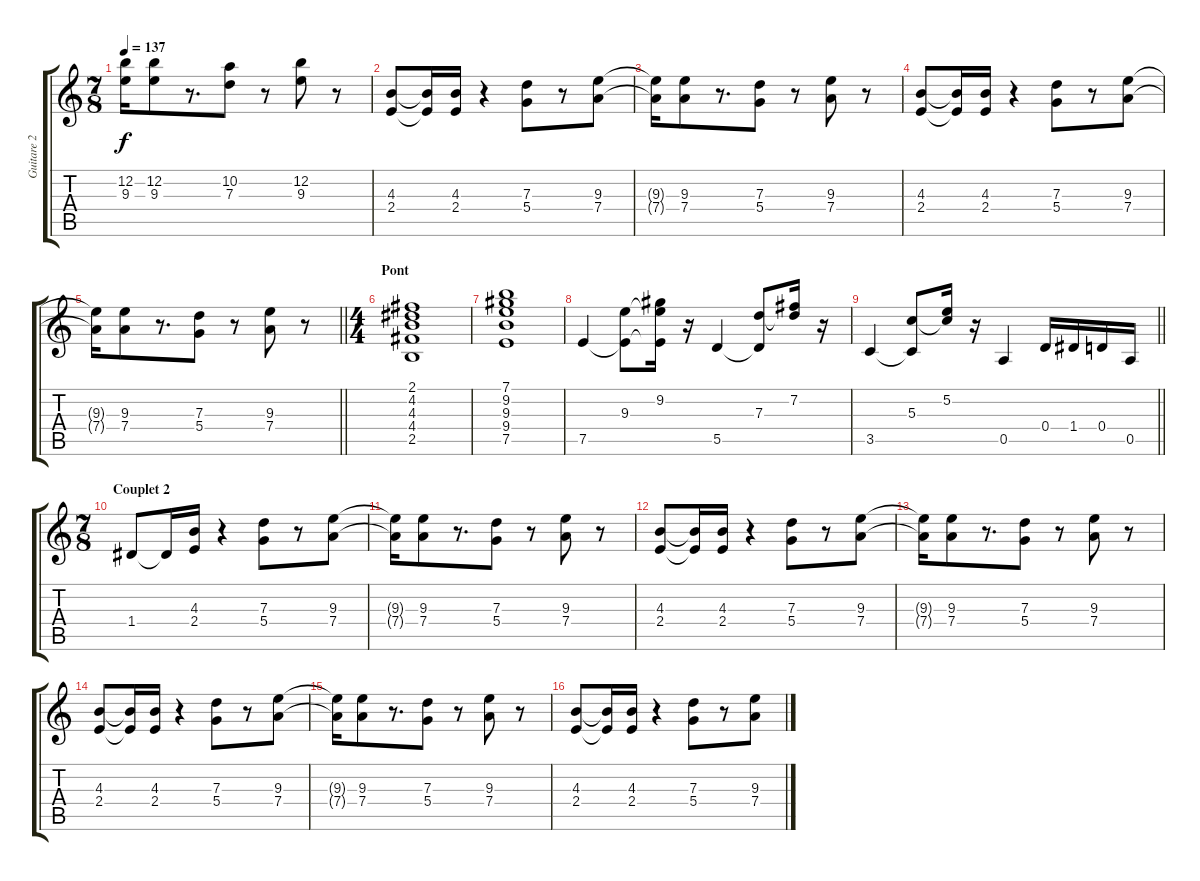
\track ("Guitare 2" "Guitare 2") {instrument overdrivenguitar}
\staff {score tabs}
\tuning (E4 B3 G3 D3 A2 E2) {hide}
\ts (7 8)
\tempo 137
\clef g2
\ks c
(12.2{t} 9.3{t}).16{dy f} (12.2 9.3).8 r.8{d} (10.2 7.3).8 r.8 (12.2 9.3).8 r.8 |
(4.3 2.4).8 (4.3{t} 2.4{t}).16 (4.3 2.4).16 r.4 (7.3 5.4).8 r.8 (9.3 7.4).8 |
(9.3{t} 7.4{t}).16 (9.3 7.4).8 r.8{d} (7.3 5.4).8 r.8 (9.3 7.4).8 r.8 |
(4.3 2.4).8 (4.3{t} 2.4{t}).16 (4.3 2.4).16 r.4 (7.3 5.4).8 r.8 (9.3 7.4).8 |
\barLineRight lightlight
(9.3{t} 7.4{t}).16 (9.3 7.4).8 r.8{d} (7.3 5.4).8 r.8 (9.3 7.4).8 r.8 |
\ts (4 4)
\section ("" "Pont")
(2.1 4.2 4.3 4.4 2.5).1 |
(7.1 9.2 9.3 9.4 7.5).1 |
7.5.4 (9.3 7.5{t}).8 (9.2 9.3{t} 7.5{t}).16 r.16 5.5.4 (7.3 5.5{t}).8 (7.2 7.3{t}).16 r.16 |
\barLineRight lightlight
3.5.4 (5.3 3.5{t}).8 (5.2 5.3{t}).16 r.16 0.5.4 0.4.16 1.4.16 0.4.16 0.5.16 |
\ts (7 8)
\section ("" "Couplet 2")
1.4.8 1.4{t}.16 (4.3 2.4).16 r.4 (7.3 5.4).8 r.8 (9.3 7.4).8 |
(9.3{t} 7.4{t}).16 (9.3 7.4).8 r.8{d} (7.3 5.4).8 r.8 (9.3 7.4).8 r.8 |
(4.3 2.4).8 (4.3{t} 2.4{t}).16 (4.3 2.4).16 r.4 (7.3 5.4).8 r.8 (9.3 7.4).8 |
(9.3{t} 7.4{t}).16 (9.3 7.4).8 r.8{d} (7.3 5.4).8 r.8 (9.3 7.4).8 r.8 |
(4.3 2.4).8 (4.3{t} 2.4{t}).16 (4.3 2.4).16 r.4 (7.3 5.4).8 r.8 (9.3 7.4).8 |
(9.3{t} 7.4{t}).16 (9.3 7.4).8 r.8{d} (7.3 5.4).8 r.8 (9.3 7.4).8 r.8 |
(4.3 2.4).8 (4.3{t} 2.4{t}).16 (4.3 2.4).16 r.4 (7.3 5.4).8 r.8 (9.3 7.4).8
